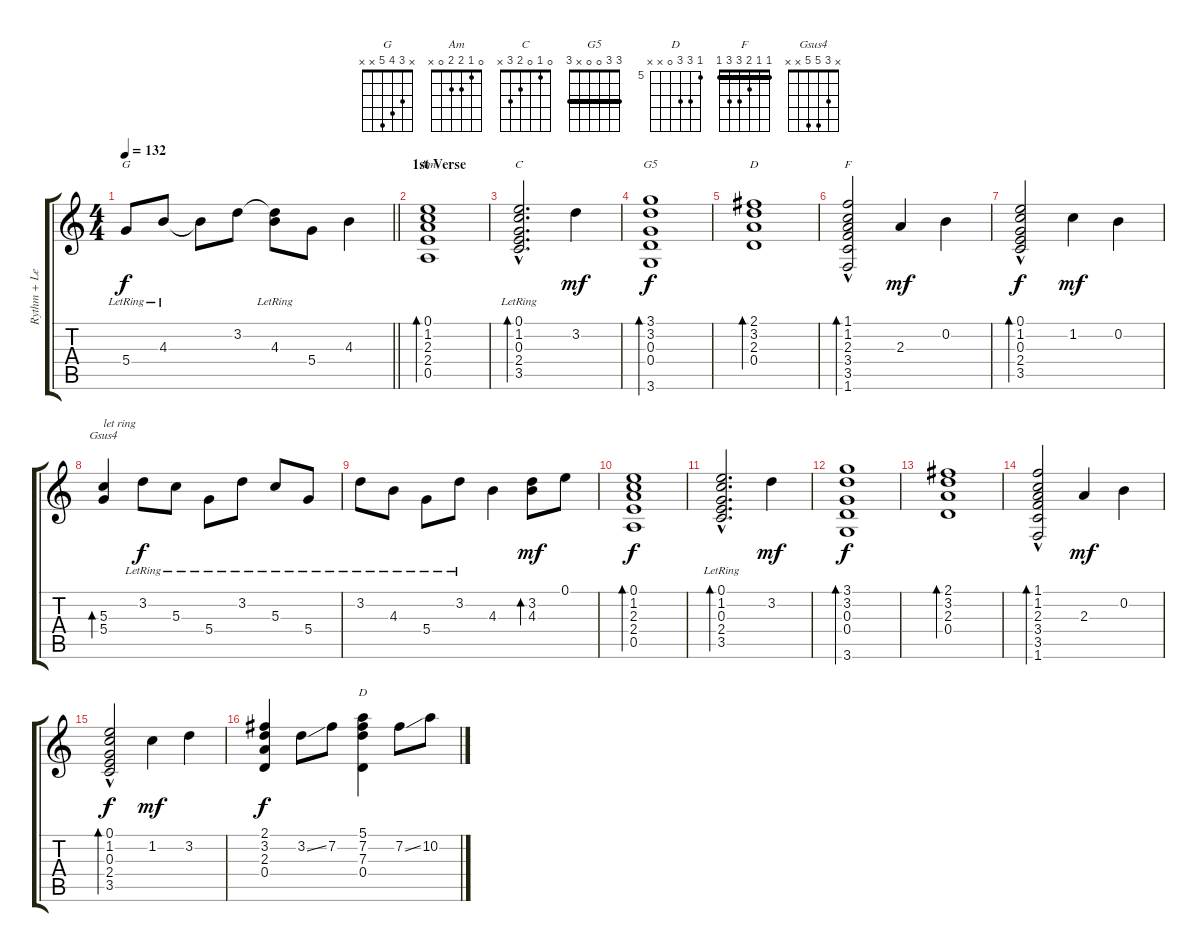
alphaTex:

\track ("Rythm + Lead RP" "Rythm + Le") {instrument electricguitarjazz}
\staff {score tabs}
\tuning (E4 B3 G3 D3 A2 E2) {hide}
\chord ("G" x 3 4 5 x x)
\chord ("Am" 0 1 2 2 0 x)
\chord ("C" 0 1 0 2 3 x)
\chord ("G5" 3 3 0 0 x 3) {barre 3}
\chord ("D" 2 3 2 0 x x) {barre 2}
\chord ("F" 1 1 2 3 3 1) {barre 1}
\chord ("Gsus4" x 3 5 5 x x)
\chord ("D" 5 7 7 0 x x) {firstfret 5}
\ts (4 4)
\tempo 132
\clef g2
\barLineRight lightlight
\ks c
5.4{lr}.8{ch "G" dy f} 4.3{lr}.8 4.3{t}.8 3.2.8 (3.2{t} 4.3{lr}).8 5.4.8 4.3.4 |
\section ("" "1st Verse")
(0.1 1.2 2.3 2.4 0.5).1{bd 240 ch "Am"} |
(0.1{hac lr} 1.2{hac lr} 0.3{hac lr} 2.4{hac lr} 3.5{hac lr}).2{d bd 240 ch "C"} 3.2.4{dy mf} |
(3.1 3.2 0.3 0.4 3.6).1{bd 240 ch "G5" dy f} |
(2.1 3.2 2.3 0.4).1{bd 240 ch "D"} |
(1.1{hac} 1.2{hac} 2.3 3.4{hac} 3.5{hac} 1.6{hac}).2{bd 240 ch "F"} 2.3.4{dy mf} 0.2.4 |
(0.1{hac} 1.2 0.3{hac} 2.4{hac} 3.5{hac}).2{bd 240 dy f} 1.2.4{dy mf} 0.2.4 |
(5.3 5.4).4{bd 60 ch "Gsus4" txt "let ring"} 3.2{lr}.8{dy f} 5.3{lr}.8 5.4{lr}.8 3.2{lr}.8 5.3{lr}.8 5.4{lr}.8 |
3.2{lr}.8 4.3{lr}.8 5.4{lr}.8 3.2{lr}.8 4.3.4 (3.2 4.3).8{bd 60 dy mf} 0.1.8 |
(0.1 1.2 2.3 2.4 0.5).1{bd 240 dy f} |
(0.1{hac lr} 1.2{hac lr} 0.3{hac lr} 2.4{hac lr} 3.5{hac lr}).2{d bd 240} 3.2.4{dy mf} |
(3.1 3.2 0.3 0.4 3.6).1{bd 240 dy f} |
(2.1 3.2 2.3 0.4).1{bd 240} |
(1.1{hac} 1.2{hac} 2.3 3.4{hac} 3.5{hac} 1.6{hac}).2{bd 240} 2.3.4{dy mf} 0.2.4 |
(0.1{hac} 1.2 0.3{hac} 2.4{hac} 3.5{hac}).2{bd 240 dy f} 1.2.4{dy mf} 3.2.4 |
(2.1 3.2 2.3 0.4).4{dy f} 3.2{ss}.8 7.2.8 (5.1 7.2 7.3 0.4).4{ch "D"} 7.2{ss}.8 10.2.8
